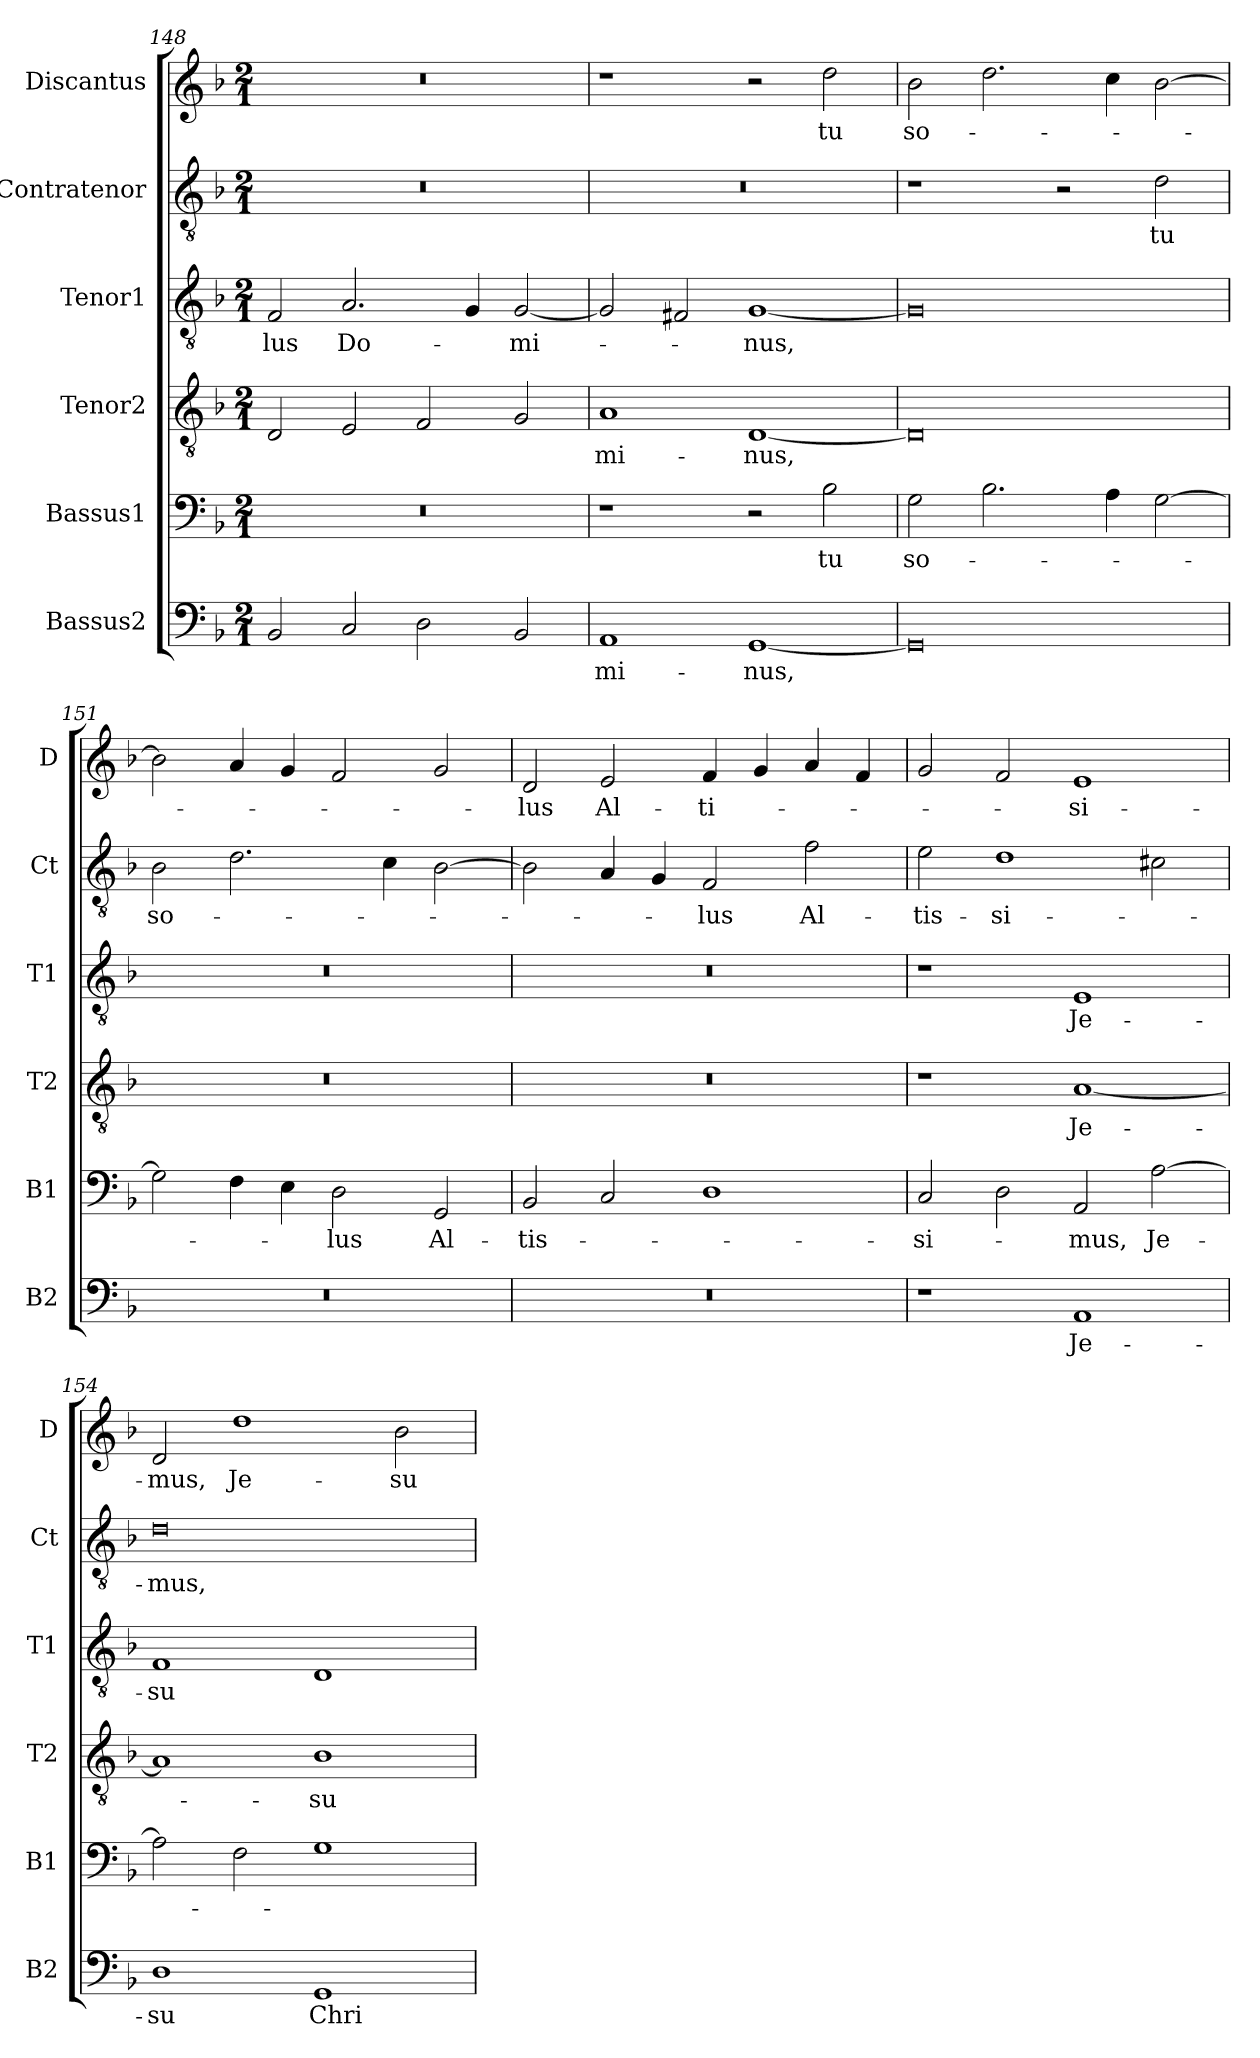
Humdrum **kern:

**kern	**text	**kern	**text	**kern	**text	**kern	**text	**kern	**text	**kern	**text
*part6	*part6	*part5	*part5	*part4	*part4	*part3	*part3	*part2	*part2	*part1	*part1
*staff6	*staff6	*staff5	*staff5	*staff4	*staff4	*staff3	*staff3	*staff2	*staff2	*staff1	*staff1
*I"Bassus2	*	*I"Bassus1	*	*I"Tenor2	*	*I"Tenor1	*	*I"Contratenor	*	*I"Discantus	*
*I'B2	*	*I'B1	*	*I'T2	*	*I'T1	*	*I'Ct	*	*I'D	*
*clefF4	*	*clefF4	*	*clefGv2	*	*clefGv2	*	*clefGv2	*	*clefG2	*
*k[b-]	*	*k[b-]	*	*k[b-]	*	*k[b-]	*	*k[b-]	*	*k[b-]	*
*M2/1	*	*M2/1	*	*M2/1	*	*M2/1	*	*M2/1	*	*M2/1	*
=148	=148	=148	=148	=148	=148	=148	=148	=148	=148	=148	=148
2BB-/	.	0r	.	2D/	.	2F/	-lus	0r	.	0r	.
2C/	.	.	.	2E/	.	2.A/	Do-	.	.	.	.
2D\	.	.	.	2F/	.	.	.	.	.	.	.
.	.	.	.	.	.	4G/	.	.	.	.	.
2BB-/	.	.	.	2G/	.	[2G/	-mi-	.	.	.	.
=149	=149	=149	=149	=149	=149	=149	=149	=149	=149	=149	=149
1AA	-mi-	1r	.	1A	-mi-	2G/]	.	0r	.	1r	.
.	.	.	.	.	.	2F#X/	.	.	.	.	.
[1GG	-nus,	2r	.	[1D	-nus,	[1G	-nus,	.	.	2r	.
.	.	2B-\	tu	.	.	.	.	.	.	2dd\	tu
=150	=150	=150	=150	=150	=150	=150	=150	=150	=150	=150	=150
0GG]	.	2G\	so-	0D]	.	0G]	.	1r	.	2b-\	so-
.	.	2.B-\	.	.	.	.	.	.	.	2.dd\	.
.	.	.	.	.	.	.	.	2r	.	.	.
.	.	4A\	.	.	.	.	.	.	.	4cc\	.
.	.	[2G\	.	.	.	.	.	2d\	tu	[2b-\	.
=151	=151	=151	=151	=151	=151	=151	=151	=151	=151	=151	=151
0r	.	2G\]	.	0r	.	0r	.	2B-\	so-	2b-\]	.
.	.	4F\	.	.	.	.	.	2.d\	.	4a/	.
.	.	4E\	.	.	.	.	.	.	.	4g/	.
.	.	2D\	-lus	.	.	.	.	.	.	2f/	.
.	.	.	.	.	.	.	.	4c\	.	.	.
.	.	2GG/	Al-	.	.	.	.	[2B-\	.	2g/	.
=152	=152	=152	=152	=152	=152	=152	=152	=152	=152	=152	=152
0r	.	2BB-/	-tis-	0r	.	0r	.	2B-\]	.	2d/	-lus
.	.	2C/	.	.	.	.	.	4A/	.	2e/	Al-
.	.	.	.	.	.	.	.	4G/	.	.	.
.	.	1D	.	.	.	.	.	2F/	-lus	4f/	-ti-
.	.	.	.	.	.	.	.	.	.	4g/	.
.	.	.	.	.	.	.	.	2f\	Al-	4a/	.
.	.	.	.	.	.	.	.	.	.	4f/	.
=153	=153	=153	=153	=153	=153	=153	=153	=153	=153	=153	=153
1r	.	2C/	-si-	1r	.	1r	.	2e\	-tis-	2g/	.
.	.	2D\	.	.	.	.	.	1d	-si-	2f/	.
1AA	Je-	2AA/	-mus,	[1A	Je-	1E	Je-	.	.	1e	-si-
.	.	[2A\	Je-	.	.	.	.	2c#X\	.	.	.
=154	=154	=154	=154	=154	=154	=154	=154	=154	=154	=154	=154
1D	-su	2A\]	.	1A]	.	1F	-su	0d	-mus,	2d/	-mus,
.	.	2F\	.	.	.	.	.	.	.	1dd	Je-
1GG	Chri-	1G	.	1B-	-su	1D	.	.	.	.	.
.	.	.	.	.	.	.	.	.	.	2b-\	-su
=	=	=	=	=	=	=	=	=	=	=	=
*-	*-	*-	*-	*-	*-	*-	*-	*-	*-	*-	*-
